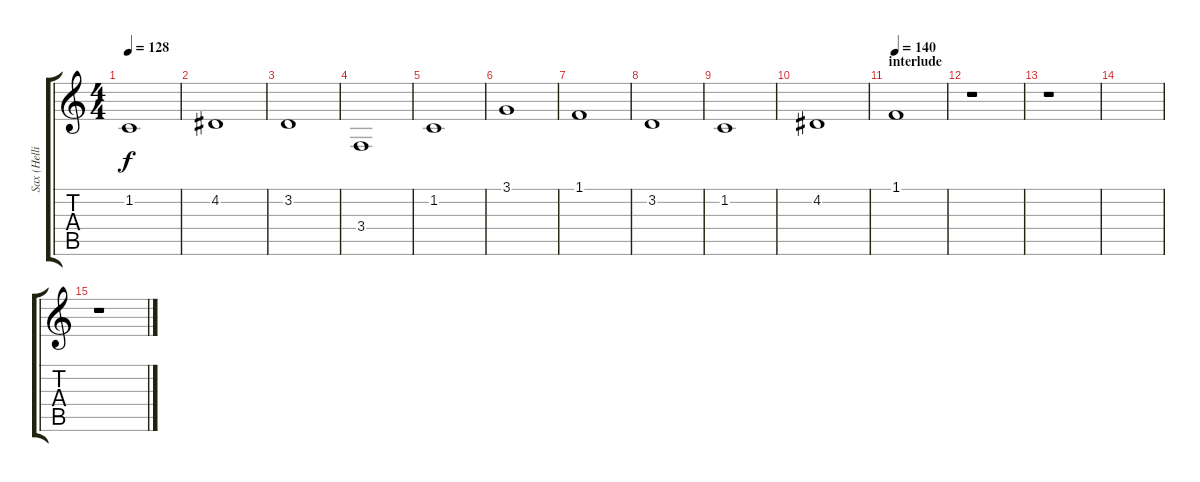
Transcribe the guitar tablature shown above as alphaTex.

\track ("Sax (Helliwell)" "Sax (Helli") {instrument altosax}
\staff {score tabs}
\tuning (E4 B3 G3 D3 A2 E2) {hide}
\ts (4 4)
\tempo 128
\clef g2
\ks c
1.2.1{dy f} |
4.2.1 |
3.2.1 |
3.4.1 |
1.2.1 |
3.1.1 |
1.1.1 |
3.2.1 |
1.2.1 |
4.2.1 |
\section ("" "interlude")
\tempo 140
1.1.1 |
r.1 |
r.1 |
|
r.1
